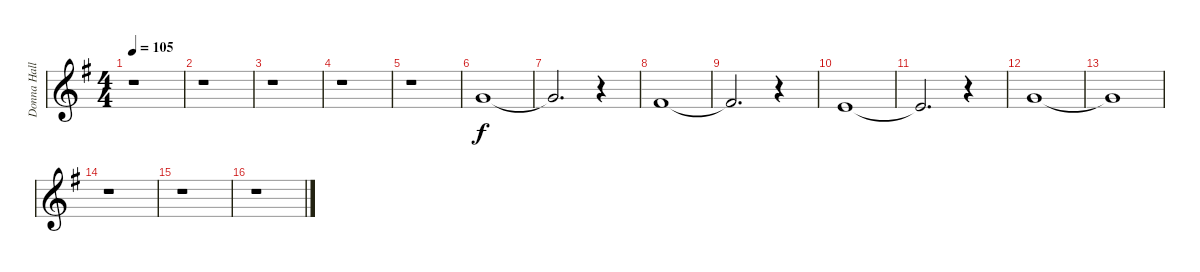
\track ("Donna Hall Vocals" "Donna Hall") {instrument lead3calliope}
\staff {score}
\tuning (E4 B3 G3 D3 A2 E2) {hide}
\ts (4 4)
\tempo 105
\clef g2
\ks g
r.1{dy f} |
r.1 |
r.1 |
r.1 |
r.1 |
3.1.1 |
3.1{t}.2{d} r.4 |
2.1.1 |
2.1{t}.2{d} r.4 |
0.1.1 |
0.1{t}.2{d} r.4 |
3.1.1 |
3.1{t}.1 |
r.1 |
r.1 |
r.1
